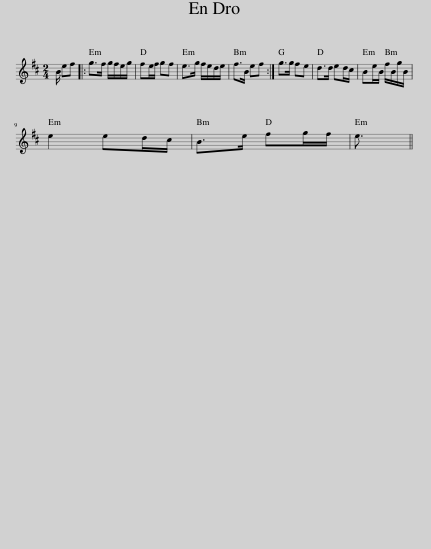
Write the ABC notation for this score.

X:1
L:1/8
M:2/4
I:linebreak $
K:D
V:1 treble
V:1
 B/ ef |: g>f g/f/e/g/ | fe/f/ gf | e>g f/e/d/e/ | f>B ef :| %5
 g>g fe | d>d ed/c/ | Be/B/ f/B/g/B/ |$ e2 ed/c/ | B>e fg/f/ | %10
 e3/2 || %11
